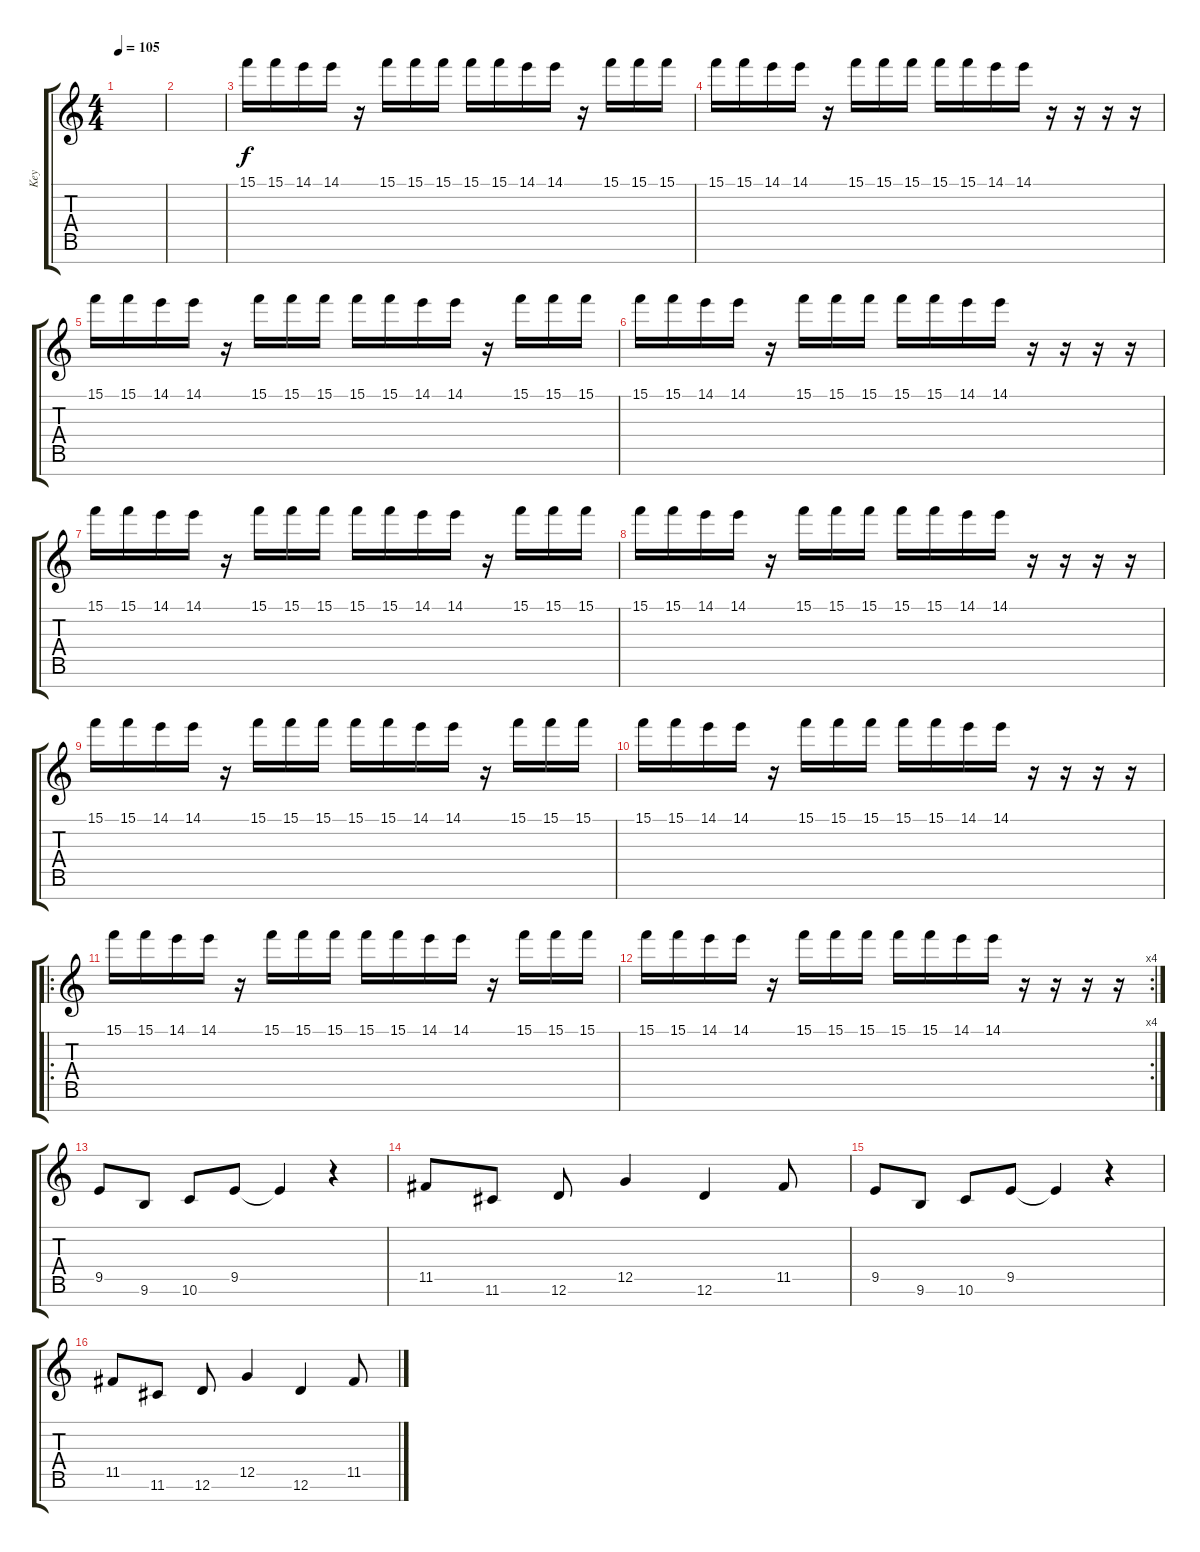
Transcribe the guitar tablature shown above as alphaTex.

\track ("Key" "Key") {instrument brightacousticpiano}
\staff {score tabs}
\tuning (D5 A4 F4 C4 G3 D3 A2) {hide}
\ts (4 4)
\tempo 105
\clef g2
\ks c
|
|
15.1.16 15.1.16 14.1.16 14.1.16 r.16 15.1.16 15.1.16 15.1.16 15.1.16 15.1.16 14.1.16 14.1.16 r.16 15.1.16 15.1.16 15.1.16 |
15.1.16 15.1.16 14.1.16 14.1.16 r.16 15.1.16 15.1.16 15.1.16 15.1.16 15.1.16 14.1.16 14.1.16 r.16 r.16 r.16 r.16 |
15.1.16 15.1.16 14.1.16 14.1.16 r.16 15.1.16 15.1.16 15.1.16 15.1.16 15.1.16 14.1.16 14.1.16 r.16 15.1.16 15.1.16 15.1.16 |
15.1.16 15.1.16 14.1.16 14.1.16 r.16 15.1.16 15.1.16 15.1.16 15.1.16 15.1.16 14.1.16 14.1.16 r.16 r.16 r.16 r.16 |
15.1.16 15.1.16 14.1.16 14.1.16 r.16 15.1.16 15.1.16 15.1.16 15.1.16 15.1.16 14.1.16 14.1.16 r.16 15.1.16 15.1.16 15.1.16 |
15.1.16 15.1.16 14.1.16 14.1.16 r.16 15.1.16 15.1.16 15.1.16 15.1.16 15.1.16 14.1.16 14.1.16 r.16 r.16 r.16 r.16 |
15.1.16 15.1.16 14.1.16 14.1.16 r.16 15.1.16 15.1.16 15.1.16 15.1.16 15.1.16 14.1.16 14.1.16 r.16 15.1.16 15.1.16 15.1.16 |
15.1.16 15.1.16 14.1.16 14.1.16 r.16 15.1.16 15.1.16 15.1.16 15.1.16 15.1.16 14.1.16 14.1.16 r.16 r.16 r.16 r.16 |
\ro
15.1.16{volume 13} 15.1.16 14.1.16 14.1.16 r.16 15.1.16 15.1.16 15.1.16 15.1.16 15.1.16 14.1.16 14.1.16 r.16 15.1.16 15.1.16 15.1.16 |
\rc 4
15.1.16 15.1.16 14.1.16 14.1.16 r.16 15.1.16 15.1.16 15.1.16 15.1.16 15.1.16 14.1.16 14.1.16 r.16 r.16 r.16 r.16 |
9.5.8{dy f volume 14} 9.6.8 10.6.8 9.5.8 9.5{t}.4 r.4 |
11.5.8 11.6.8 12.6.8 12.5.4 12.6.4 11.5.8 |
9.5.8 9.6.8 10.6.8 9.5.8 9.5{t}.4 r.4 |
11.5.8 11.6.8 12.6.8 12.5.4 12.6.4 11.5.8
